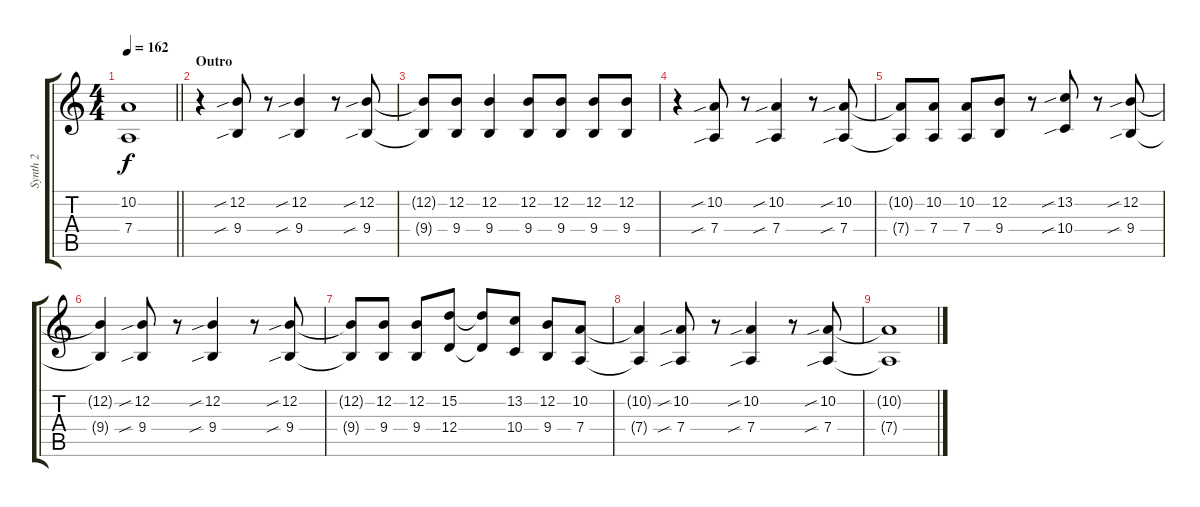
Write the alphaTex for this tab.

\track ("Synth 2" "Synth 2") {instrument lead2sawtooth}
\staff {score tabs}
\tuning (E4 B3 G3 D3 A2 E2) {hide}
\ts (4 4)
\tempo 162
\clef g2
\barLineRight lightlight
\ks c
(10.2{t} 7.4{t}).1{dy f} |
\section ("" "Outro")
r.4{volume 11} (12.2{sib} 9.4{sib}).8 r.8 (12.2{sib} 9.4{sib}).4 r.8 (12.2{sib} 9.4{sib}).8 |
(12.2{t} 9.4{t}).8 (12.2 9.4).8 (12.2 9.4).4 (12.2 9.4).8 (12.2 9.4).8 (12.2 9.4).8 (12.2 9.4).8 |
r.4 (10.2{sib} 7.4{sib}).8 r.8 (10.2{sib} 7.4{sib}).4 r.8 (10.2{sib} 7.4{sib}).8 |
(10.2{t} 7.4{t}).8 (10.2 7.4).8 (10.2 7.4).8 (12.2 9.4).8 r.8 (13.2{sib} 10.4{sib}).8 r.8 (12.2{sib} 9.4{sib}).8 |
(12.2{t} 9.4{t}).4 (12.2{sib} 9.4{sib}).8 r.8 (12.2{sib} 9.4{sib}).4 r.8 (12.2{sib} 9.4{sib}).8 |
(12.2{t} 9.4{t}).8 (12.2 9.4).8 (12.2 9.4).8 (15.2 12.4).8 (15.2{t} 12.4{t}).8 (13.2 10.4).8 (12.2 9.4).8 (10.2 7.4).8 |
(10.2{t} 7.4{t}).4 (10.2{sib} 7.4{sib}).8 r.8 (10.2{sib} 7.4{sib}).4 r.8 (10.2{sib} 7.4{sib}).8 |
(10.2{t} 7.4{t}).1{volume 1}
